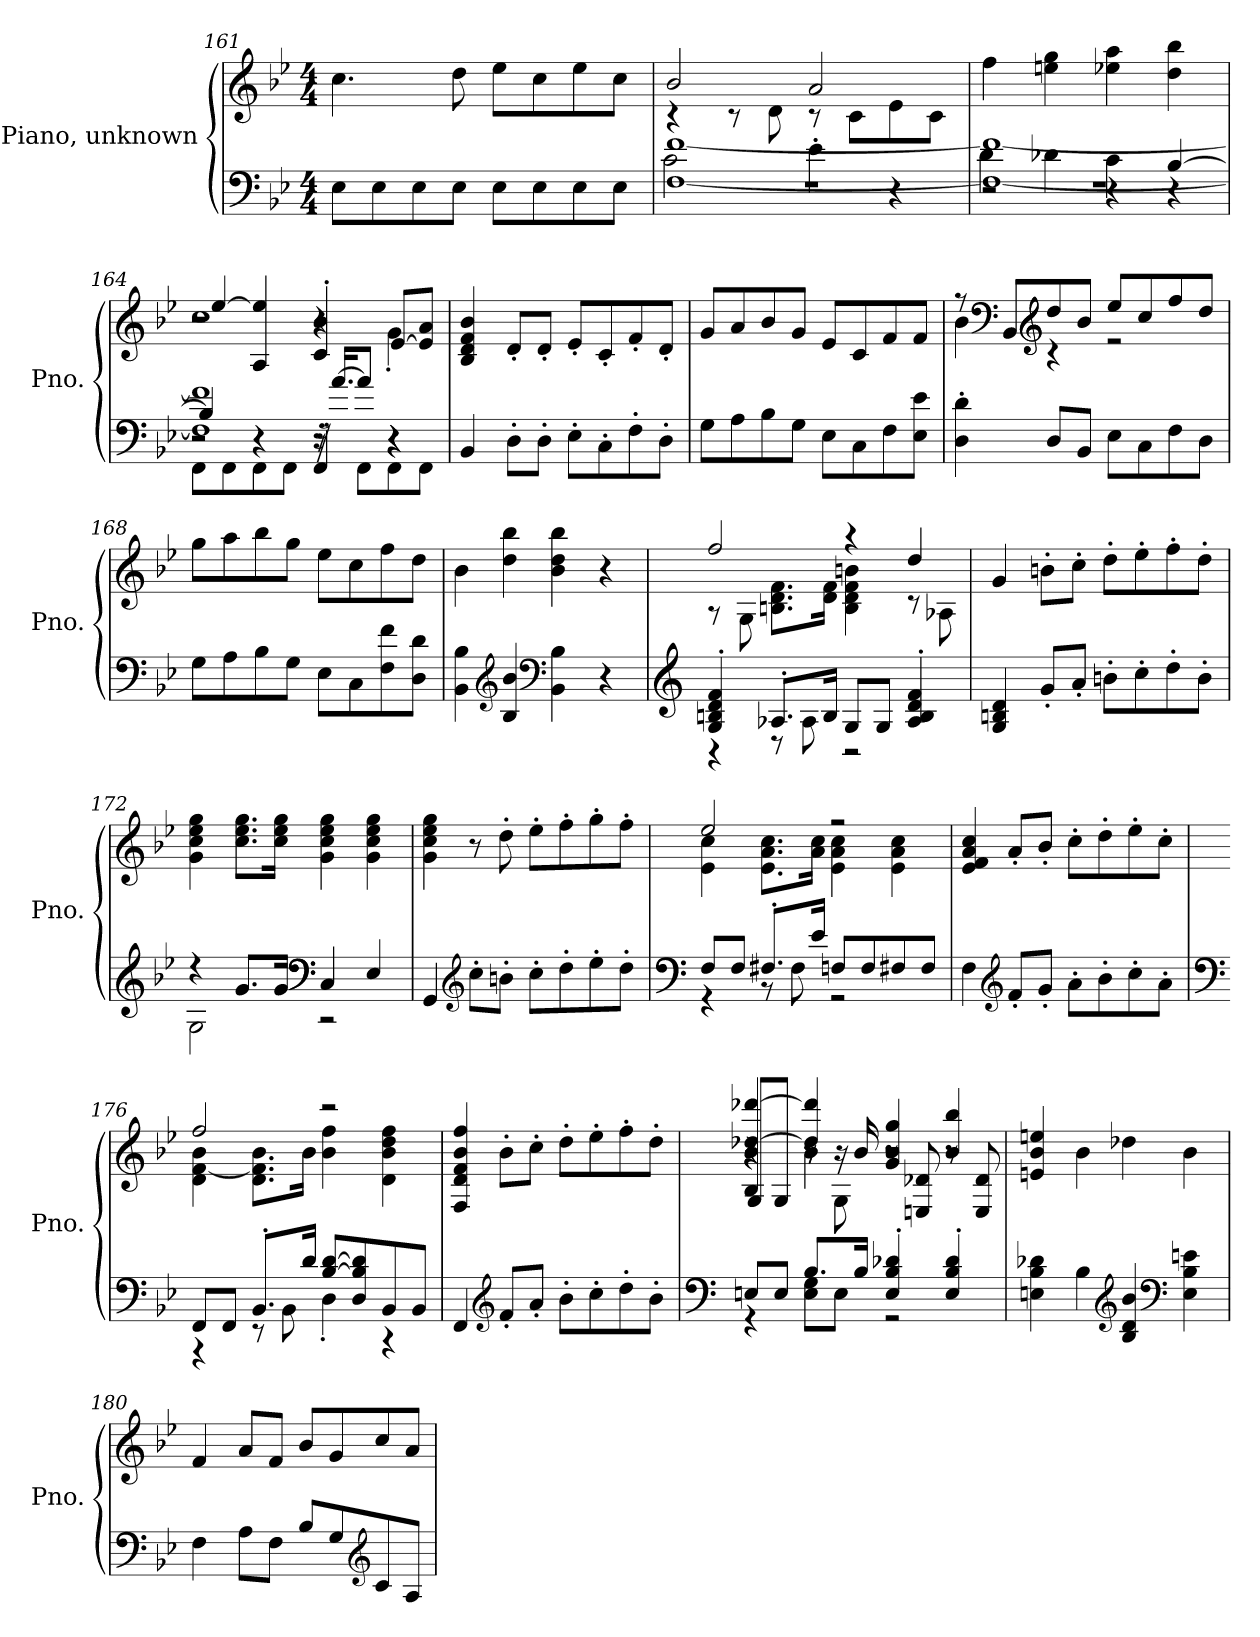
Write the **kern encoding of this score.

**kern	**kern
*part1	*part1
*staff2	*staff1
*I"Piano, unknown	*
*I'Pno.	*
*clefF4	*clefG2
*k[b-e-]	*k[b-e-]
*M4/4	*M4/4
=161	=161
8E-\L	4.cc\
8E-\	.
8E-\	.
8E-\J	8dd\
8E-\L	8ee-\L
8E-\	8cc\
8E-\	8ee-\
8E-\J	8cc\J
!!LO:LB:g=z
=162	=162
*^	*^
*	*^	*	*
1r	[1F [1f	2c\	2b-/	4r
.	.	.	.	8r
.	.	.	.	8d\
.	.	4e-'\	2a/	8r
.	.	.	.	8c\L
.	.	4r	.	8e-\
.	.	.	.	8c\J
*	*	*	*v	*v
=163	=163	=163	=163
*	*	*^	*
1r	1F_ 1f_	2r	4d\	4ff\
.	.	.	4d-X\	4een\ 4gg\
.	.	4r	4c\	4ee-X\ 4aa\
.	.	[4B-/	4r	4dd\ 4bb-\
=164	=164	=164	=164	=164
*	*	*	*	*^
*	*	*	*	*	*^
2r	1F] 1f]	4B-/]	8FF\L	1cc	2r	[4ee-/
.	.	.	8FF\	.	.	.
.	.	4r	8FF\	.	.	4A/ 4ee-/]
.	.	.	8FF\J	.	.	.
32r	.	4FF'/	8r	.	4r	4c/' 4b-/'
[16.a/KL	.	.	.	.	.	.
8a/J]	.	.	8FF\L	.	.	.
4r	.	4r	8FF\	.	4g'\	[8e-/L
.	.	.	8FF\J	.	.	8e-/] 8a/J
*v	*v	*v	*v	*	*	*
*	*v	*v	*v
=165	=165
4BB-/	4B-/ 4d/ 4f/ 4b-/
8D'\L	8d'/L
8D'\J	8d'/J
8E-'\L	8e-'/L
8C'\	8c'/
8F'\	8f'/
8D'\J	8d'/J
=166	=166
8G\L	8g/L
8A\	8a/
8B-\	8b-/
8G\J	8g/J
8E-\L	8e-/L
8C\	8c/
8F\	8f/
8E-\ 8e-\J	8f/J
!!LO:PB:g=z
=167	=167
*	*^
4D\' 4d\'	8r	4b-\
*	*clefF4	*
.	8BB-/L	.
*	*clefG2	*
8D/L	8dd/	4r
8BB-/J	8b-/J	.
8E-\L	8ee-/L	2r
8C\	8cc/	.
8F\	8ff/	.
8D\J	8dd/J	.
*	*v	*v
=168	=168
8G\L	8gg\L
8A\	8aa\
8B-\	8bb-\
8G\J	8gg\J
8E-\L	8ee-\L
8C\	8cc\
8F\ 8f\	8ff\
8D\ 8d\J	8dd\J
=169	=169
4BB-\ 4B-\	4b-\
*clefG2	*
4B-/ 4b-/	4dd\ 4bb-\
*clefF4	*
4BB-\ 4B-\	4b-\ 4dd\ 4bb-\
4r	4r
!!LO:LB:g=z
=170	=170
*clefG2	*
*^	*^
4G/' 4Bn/' 4d/' 4f/'	4r	2ff/	8r
.	.	.	8G\
8.A-X'/L	8r	.	8.Bn\ 8.d\ 8.f\L
.	8A-\	.	.
16B/Jk	.	.	16d\ 16f\Jk
8G/L	2r	4r	4B\ 4d\ 4f\ 4bn\
8G/J	.	.	.
4A-/' 4B/' 4d/' 4f/'	.	4dd/	8r
.	.	.	8A-X\
*v	*v	*	*
*	*v	*v
=171	=171
4G/ 4Bn/ 4d/	4g/
8g'/L	8bn'\L
8a'/J	8cc'\J
8bn'\L	8dd'\L
8cc'\	8ee-'\
8dd'\	8ff'\
8b'\J	8dd'\J
=172	=172
*^	*
4r	2G\	4g\ 4cc\ 4ee-\ 4gg\
8.g/L	.	8.cc\ 8.ee-\ 8.gg\L
16g/Jk	.	16cc\ 16ee-\ 16gg\Jk
*clefF4	*	*
4C/	2r	4g\ 4cc\ 4ee-\ 4gg\
4E-/	.	4g\ 4cc\ 4ee-\ 4gg\
*v	*v	*
=173	=173
4GG/	4g\ 4cc\ 4ee-\ 4gg\
*clefG2	*
8cc'\L	8r
8bn'\J	8dd'\
8cc'\L	8ee-'\L
8dd'\	8ff'\
8ee-'\	8gg'\
8dd'\J	8ff'\J
!!LO:LB:g=z
=174	=174
*clefF4	*
*^	*^
8F/L	4r	2ee-/	4e-\ 4cc\
8F/J	.	.	.
8.F#X'/L	8r	.	8.e-\ 8.a\ 8.cc\L
.	8F#\	.	.
16e-/Jk	.	.	16a\ 16cc\Jk
8Fn/L	2r	2r	4e-\ 4a\ 4cc\
8F/	.	.	.
8F#X/	.	.	4e-\ 4a\ 4cc\
8F#/J	.	.	.
*v	*v	*	*
*	*v	*v
=175	=175
4F\	4e-/ 4f/ 4a/ 4cc/
*clefG2	*
8f'/L	8a'/L
8g'/J	8b-'/J
8a'\L	8cc'\L
8b-'\	8dd'\
8cc'\	8ee-'\
8a'\J	8cc'\J
=176	=176
*clefF4	*
*^	*^
8FF/L	4r	2ff/	4d\ [4f\ 4b-\
8FF/J	.	.	.
8.BB-'/L	8r	.	8.d\ 8.f\] 8.b-\L
.	8BB-\	.	.
16d/Jk	.	.	16b-\Jk
[8B-/ [8d/L	4D'\	2r	4b-\ 4ff\
8D/ 8B-/] 8d/]	.	.	.
8BB-/	4r	.	4d\ 4b-\ 4dd\ 4ff\
8BB-/J	.	.	.
*v	*v	*	*
*	*v	*v
=177	=177
4FF/	4F/ 4d/ 4f/ 4b-/ 4ff/
*clefG2	*
8f'/L	8b-'\L
8a'/J	8cc'\J
8b-'\L	8dd'\L
8cc'\	8ee-'\
8dd'\	8ff'\
8b-'\J	8dd'\J
!!LO:LB:g=z
=178	=178
*clefF4	*
*^	*^
*	*	*	*^
*	*	*	*	*^
8En/L	4r	4B-/ 4b-/ [4dd-X/ [4ddd-X/	4r	8G/L	4r
8E/J	.	.	.	8G/J	.
8.B-/L	8E\ 8G\L	4dd-/] 4ddd-/]	4b-\	8r	8r
.	8E\J	.	.	16r	8G\
16B-/Jk	.	.	.	16b-/	.
4E/' 4B-/' 4d-X/'	2r	4g/ 4b-/ 4gg/	2r	8r	2r
.	.	.	.	8En/ 8d-X/	.
4E/' 4B-/' 4d-/'	.	4b-/ 4bb-/	.	8r	.
.	.	.	.	8E/ 8d-/	.
*v	*v	*	*	*	*
*	*v	*v	*v	*v
=179	=179
4En\ 4B-\ 4d-X\	4en/ 4b-/ 4een/
4B-\	4b-\
*clefG2	*
4B-/ 4d-/ 4b-/	4dd-X\
*clefF4	*
4E\ 4B-\ 4en\	4b-\
=180	=180
4F\	4f/
8A\L	8a/L
8F\J	8f/J
8B-/L	8b-/L
8G/	8g/
*clefG2	*
8c/	8cc/
8A/J	8a/J
=	=
*-	*-
